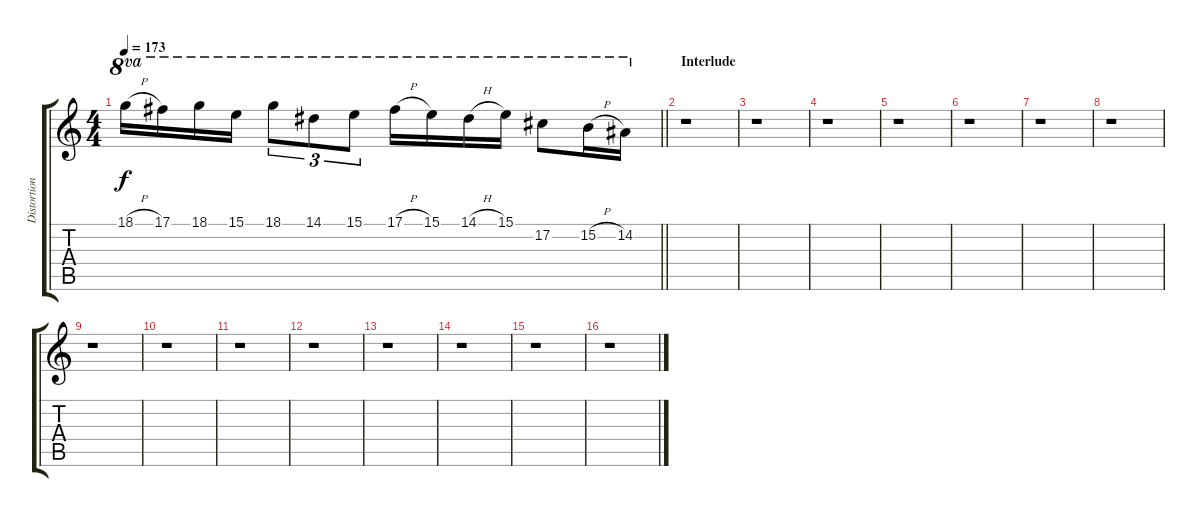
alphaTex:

\track ("Distortion guitar" "Distortion") {instrument distortionguitar}
\staff {score tabs}
\tuning (Db4 Ab3 E3 B2 Gb2 B1) {hide}
\ts (4 4)
\tempo 173
\clef g2
\barLineRight lightlight
\ks c
18.1{h}.16{ot 8va dy f} 17.1.16{ot 8va} 18.1.16{ot 8va} 15.1.16{ot 8va} 18.1.8{tu (3 2) ot 8va} 14.1.8{tu (3 2) ot 8va} 15.1.8{tu (3 2) ot 8va} 17.1{h}.16{ot 8va} 15.1.16{ot 8va} 14.1{h}.16{ot 8va} 15.1.16{ot 8va} 17.2.8{ot 8va} 15.2{h}.16{ot 8va} 14.2.16{ot 8va} |
\section ("" "Interlude")
r.1 |
r.1 |
r.1 |
r.1 |
r.1 |
r.1 |
r.1 |
r.1 |
r.1 |
r.1 |
r.1 |
r.1 |
r.1 |
r.1 |
r.1
